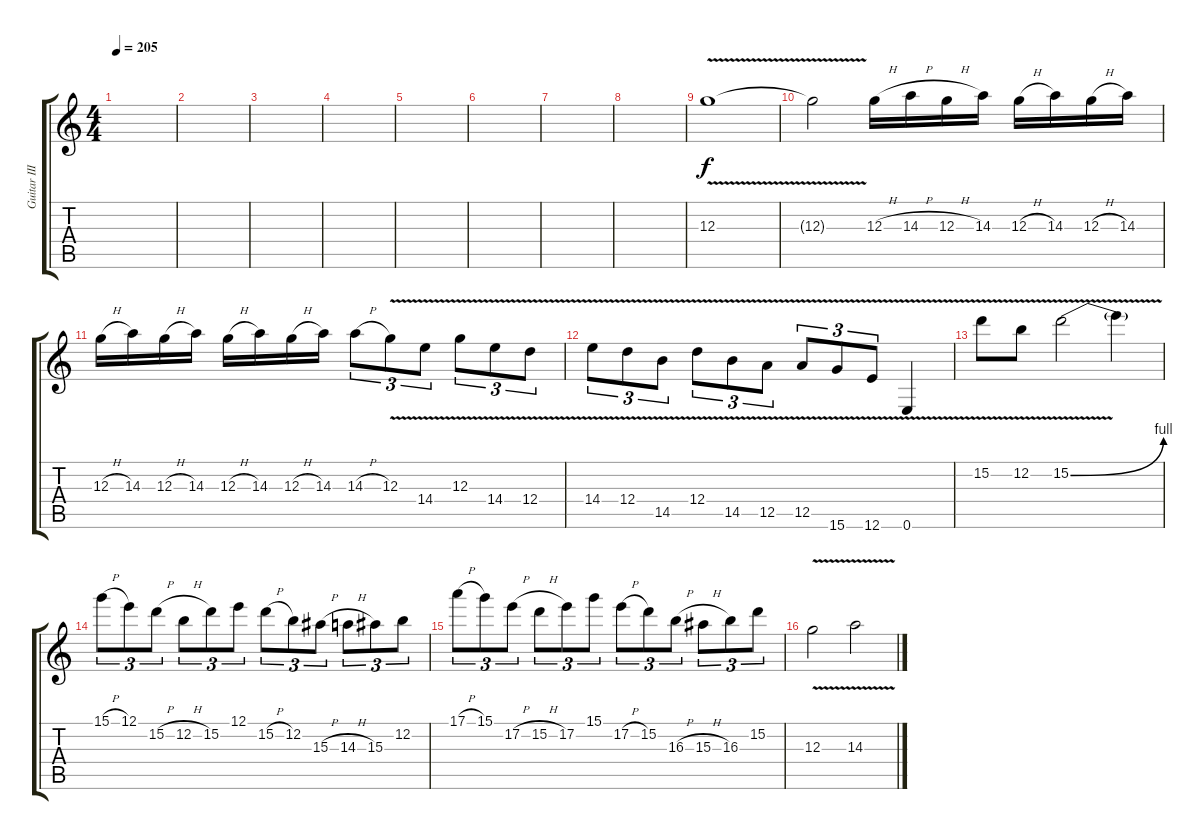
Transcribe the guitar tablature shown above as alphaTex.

\track ("Guitar III" "Guitar III") {instrument overdrivenguitar}
\staff {score tabs}
\tuning (E4 B3 G3 D3 A2 E2) {hide}
\ts (4 4)
\tempo 205
\clef g2
\ks c
|
|
|
|
|
|
|
|
12.3{v}.1 |
12.3{t}.2 12.3{h}.16 14.3{h}.16 12.3{h}.16 14.3.16 12.3{h}.16 14.3.16 12.3{h}.16 14.3.16 |
12.3{h}.16 14.3.16 12.3{h}.16 14.3.16 12.3{h}.16 14.3.16 12.3{h}.16 14.3.16 14.3{h}.8{tu (3 2)} 12.3{v}.8{tu (3 2)} 14.4{v}.8{tu (3 2)} 12.3{v}.8{tu (3 2)} 14.4{v}.8{tu (3 2)} 12.4{v}.8{tu (3 2)} |
14.4{v}.8{tu (3 2)} 12.4{v}.8{tu (3 2)} 14.5{v}.8{tu (3 2)} 12.4{v}.8{tu (3 2)} 14.5{v}.8{tu (3 2)} 12.5{v}.8{tu (3 2)} 12.5{v}.8{tu (3 2)} 15.6{v}.8{tu (3 2)} 12.6{v}.8{tu (3 2)} 0.6{v}.4 |
15.2{v}.8 12.2{v}.8 15.2{be (bend 0 0 60 4) v}.2 15.2{t}.4 |
15.1{h}.8{tu (3 2)} 12.1.8{tu (3 2)} 15.2{h}.8{tu (3 2)} 12.2{h}.8{tu (3 2)} 15.2.8{tu (3 2)} 12.1.8{tu (3 2)} 15.2{h}.8{tu (3 2)} 12.2.8{tu (3 2)} 15.3{h}.8{tu (3 2)} 14.3{h}.8{tu (3 2)} 15.3.8{tu (3 2)} 12.2.8{tu (3 2)} |
17.1{h}.8{tu (3 2)} 15.1.8{tu (3 2)} 17.2{h}.8{tu (3 2)} 15.2{h}.8{tu (3 2)} 17.2.8{tu (3 2)} 15.1.8{tu (3 2)} 17.2{h}.8{tu (3 2)} 15.2.8{tu (3 2)} 16.3{h}.8{tu (3 2)} 15.3{h}.8{tu (3 2)} 16.3.8{tu (3 2)} 15.2.8{tu (3 2)} |
12.3{v}.2 14.3{v}.2
